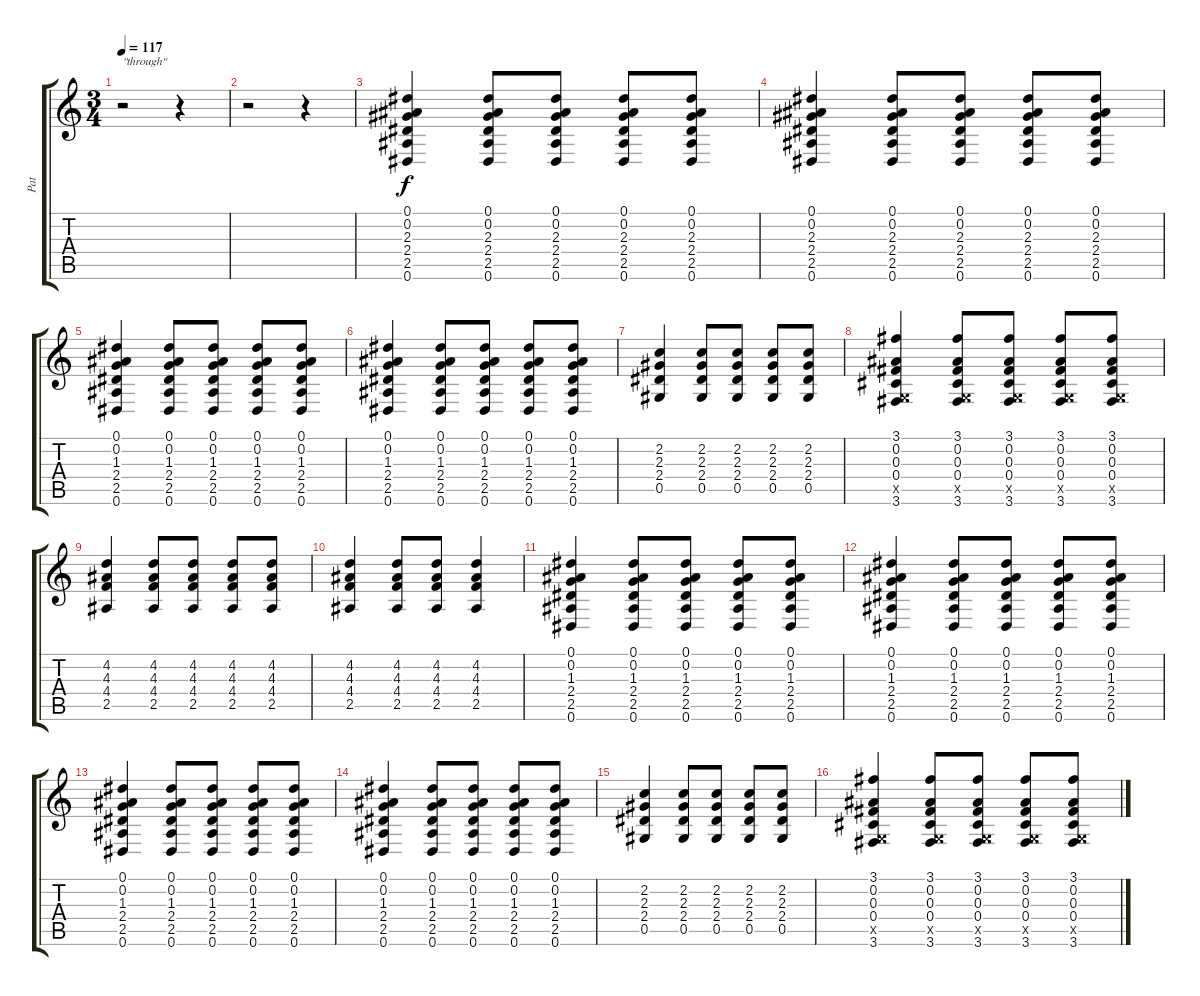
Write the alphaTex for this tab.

\track ("Pat" "Pat") {instrument acousticguitarsteel}
\staff {score tabs}
\tuning (Eb4 Bb3 Gb3 Db3 Ab2 Eb2) {hide}
\ts (3 4)
\tempo 117
\clef g2
\ks c
r.2{txt "\"through\"" dy f} r.4 |
r.2 r.4 |
(0.1 0.2 2.3 2.4 2.5 0.6).4 (0.1 0.2 2.3 2.4 2.5 0.6).8 (0.1 0.2 2.3 2.4 2.5 0.6).8 (0.1 0.2 2.3 2.4 2.5 0.6).8 (0.1 0.2 2.3 2.4 2.5 0.6).8 |
(0.1 0.2 2.3 2.4 2.5 0.6).4 (0.1 0.2 2.3 2.4 2.5 0.6).8 (0.1 0.2 2.3 2.4 2.5 0.6).8 (0.1 0.2 2.3 2.4 2.5 0.6).8 (0.1 0.2 2.3 2.4 2.5 0.6).8 |
(0.1 0.2 1.3 2.4 2.5 0.6).4 (0.1 0.2 1.3 2.4 2.5 0.6).8 (0.1 0.2 1.3 2.4 2.5 0.6).8 (0.1 0.2 1.3 2.4 2.5 0.6).8 (0.1 0.2 1.3 2.4 2.5 0.6).8 |
(0.1 0.2 1.3 2.4 2.5 0.6).4 (0.1 0.2 1.3 2.4 2.5 0.6).8 (0.1 0.2 1.3 2.4 2.5 0.6).8 (0.1 0.2 1.3 2.4 2.5 0.6).8 (0.1 0.2 1.3 2.4 2.5 0.6).8 |
(2.2 2.3 2.4 0.5).4 (2.2 2.3 2.4 0.5).8 (2.2 2.3 2.4 0.5).8 (2.2 2.3 2.4 0.5).8 (2.2 2.3 2.4 0.5).8 |
(3.1 0.2 0.3 0.4 -1.5{x} 3.6).4 (3.1 0.2 0.3 0.4 -1.5{x} 3.6).8 (3.1 0.2 0.3 0.4 -1.5{x} 3.6).8 (3.1 0.2 0.3 0.4 -1.5{x} 3.6).8 (3.1 0.2 0.3 0.4 -1.5{x} 3.6).8 |
(4.2 4.3 4.4 2.5).4 (4.2 4.3 4.4 2.5).8 (4.2 4.3 4.4 2.5).8 (4.2 4.3 4.4 2.5).8 (4.2 4.3 4.4 2.5).8 |
(4.2 4.3 4.4 2.5).4 (4.2 4.3 4.4 2.5).8 (4.2 4.3 4.4 2.5).8 (4.2 4.3 4.4 2.5).4 |
(0.1 0.2 1.3 2.4 2.5 0.6).4 (0.1 0.2 1.3 2.4 2.5 0.6).8 (0.1 0.2 1.3 2.4 2.5 0.6).8 (0.1 0.2 1.3 2.4 2.5 0.6).8 (0.1 0.2 1.3 2.4 2.5 0.6).8 |
(0.1 0.2 1.3 2.4 2.5 0.6).4 (0.1 0.2 1.3 2.4 2.5 0.6).8 (0.1 0.2 1.3 2.4 2.5 0.6).8 (0.1 0.2 1.3 2.4 2.5 0.6).8 (0.1 0.2 1.3 2.4 2.5 0.6).8 |
(0.1 0.2 1.3 2.4 2.5 0.6).4 (0.1 0.2 1.3 2.4 2.5 0.6).8 (0.1 0.2 1.3 2.4 2.5 0.6).8 (0.1 0.2 1.3 2.4 2.5 0.6).8 (0.1 0.2 1.3 2.4 2.5 0.6).8 |
(0.1 0.2 1.3 2.4 2.5 0.6).4 (0.1 0.2 1.3 2.4 2.5 0.6).8 (0.1 0.2 1.3 2.4 2.5 0.6).8 (0.1 0.2 1.3 2.4 2.5 0.6).8 (0.1 0.2 1.3 2.4 2.5 0.6).8 |
(2.2 2.3 2.4 0.5).4 (2.2 2.3 2.4 0.5).8 (2.2 2.3 2.4 0.5).8 (2.2 2.3 2.4 0.5).8 (2.2 2.3 2.4 0.5).8 |
(3.1 0.2 0.3 0.4 -1.5{x} 3.6).4 (3.1 0.2 0.3 0.4 -1.5{x} 3.6).8 (3.1 0.2 0.3 0.4 -1.5{x} 3.6).8 (3.1 0.2 0.3 0.4 -1.5{x} 3.6).8 (3.1 0.2 0.3 0.4 -1.5{x} 3.6).8
